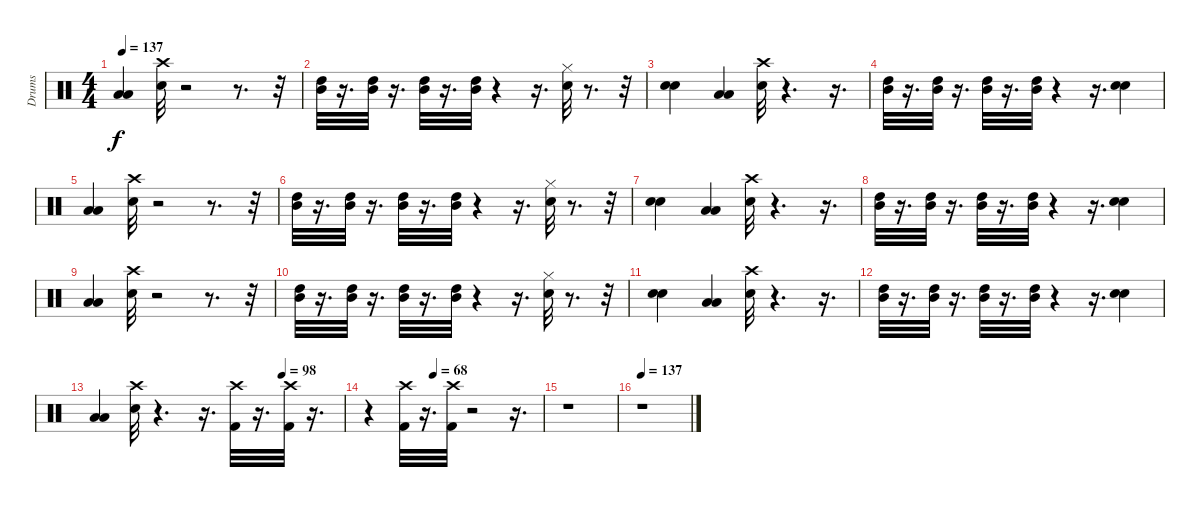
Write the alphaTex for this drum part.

\track ("Drums" "Drums") {instrument percussion}
\staff {score}
\articulation defaults
\ts (4 4)
\tempo 137
\clef neutral
\ks c
("Low Tom (hit)" "Low Tom (hit)").4{dy f} ("Crash high (hit)" "Snare (hit) 2").32 r.2 r.8{d} r.32 |
("High Tom (hit)" "Mid Tom (hit)").32 r.16{d} ("Mid Tom (hit)" "High Tom (hit)").32 r.16{d} ("Mid Tom (hit)" "High Tom (hit)").32 r.16{d} ("Mid Tom (hit)" "High Tom (hit)").32 r.4 r.16{d} ("Hi-Hat (closed)" "Snare (hit) 2").32 r.8{d} r.32 |
("Snare (hit) 2" "Snare (hit) 2").4 ("Low Tom (hit)" "Low Tom (hit)").4 ("Crash high (hit)" "Snare (hit) 2").32 r.4{d} r.16{d} |
("High Tom (hit)" "Mid Tom (hit)").32 r.16{d} ("Mid Tom (hit)" "High Tom (hit)").32 r.16{d} ("Mid Tom (hit)" "High Tom (hit)").32 r.16{d} ("Mid Tom (hit)" "High Tom (hit)").32 r.4 r.16{d} ("Snare (hit) 2" "Snare (hit) 2").4 |
("Low Tom (hit)" "Low Tom (hit)").4 ("Crash high (hit)" "Snare (hit) 2").32 r.2 r.8{d} r.32 |
("High Tom (hit)" "Mid Tom (hit)").32 r.16{d} ("Mid Tom (hit)" "High Tom (hit)").32 r.16{d} ("Mid Tom (hit)" "High Tom (hit)").32 r.16{d} ("Mid Tom (hit)" "High Tom (hit)").32 r.4 r.16{d} ("Hi-Hat (closed)" "Snare (hit) 2").32 r.8{d} r.32 |
("Snare (hit) 2" "Snare (hit) 2").4 ("Low Tom (hit)" "Low Tom (hit)").4 ("Crash high (hit)" "Snare (hit) 2").32 r.4{d} r.16{d} |
("High Tom (hit)" "Mid Tom (hit)").32 r.16{d} ("Mid Tom (hit)" "High Tom (hit)").32 r.16{d} ("Mid Tom (hit)" "High Tom (hit)").32 r.16{d} ("Mid Tom (hit)" "High Tom (hit)").32 r.4 r.16{d} ("Snare (hit) 2" "Snare (hit) 2").4 |
("Low Tom (hit)" "Low Tom (hit)").4 ("Crash high (hit)" "Snare (hit) 2").32 r.2 r.8{d} r.32 |
("High Tom (hit)" "Mid Tom (hit)").32 r.16{d} ("Mid Tom (hit)" "High Tom (hit)").32 r.16{d} ("Mid Tom (hit)" "High Tom (hit)").32 r.16{d} ("Mid Tom (hit)" "High Tom (hit)").32 r.4 r.16{d} ("Hi-Hat (closed)" "Snare (hit) 2").32 r.8{d} r.32 |
("Snare (hit) 2" "Snare (hit) 2").4 ("Low Tom (hit)" "Low Tom (hit)").4 ("Crash high (hit)" "Snare (hit) 2").32 r.4{d} r.16{d} |
("High Tom (hit)" "Mid Tom (hit)").32 r.16{d} ("Mid Tom (hit)" "High Tom (hit)").32 r.16{d} ("Mid Tom (hit)" "High Tom (hit)").32 r.16{d} ("Mid Tom (hit)" "High Tom (hit)").32 r.4 r.16{d} ("Snare (hit) 2" "Snare (hit) 2").4 |
\tempo (98 0.75)
("Low Tom (hit)" "Low Tom (hit)").4 ("Crash high (hit)" "Snare (hit) 2").32 r.4{d} r.16{d} ("Kick (hit) 2" "Crash high (hit)").32 r.16{d} ("Kick (hit) 2" "Crash high (hit)").32 r.16{d} |
\tempo (68 0.375)
r.4 ("Kick (hit) 2" "Crash high (hit)").32 r.16{d} ("Kick (hit) 2" "Crash high (hit)").32 r.2 r.16{d} |
r.1 |
\tempo 137
r.1
